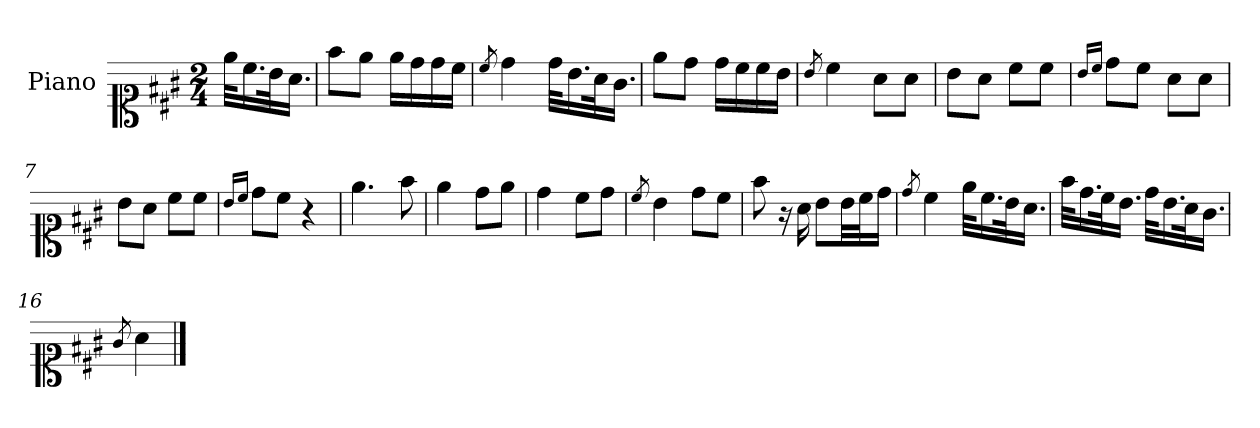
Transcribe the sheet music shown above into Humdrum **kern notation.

**kern
*part1
*staff1
*I"Piano
*I'Pno.
*clefC1
*k[f#c#g#]
*M2/4
=
32ee\KLL
16.cc#\
32b\K
16.a\JJ
=1
8ff#\L
8ee\J
16ee\LL
16dd\
16dd\
16cc#\JJ
=2
8qcc#/
4dd\
32dd\KLL
16.b\
32a\K
16.g#\JJ
=3
8ee\L
8dd\J
16dd\LL
16cc#\
16cc#\
16b\JJ
=4
8qb/
4cc#\
8a\L
8a\J
=5
8b\L
8a\J
8cc#\L
8cc#\J
=6
16qb/LL
16qcc#/JJ
8dd\L
8cc#\J
8a\L
8a\J
=7
8b\L
8a\J
8cc#\L
8cc#\J
=8
16qb/LL
16qcc#/JJ
8dd\L
8cc#\J
4r
=9
4.ee\
8ff#\
=10
4ee\
8dd\L
8ee\J
=11
4dd\
8cc#\L
8dd\J
=12
8qcc#/
4b\
8dd\L
8cc#\J
=13
8ff#\
16r
16a\
8b\L
32b\LL
32cc#\J
16dd\JJ
=14
8qdd/
4cc#\
32ee\KLL
16.cc#\
32b\K
16.a\JJ
=15
32ff#\KLL
16.dd\
32cc#\K
16.b\JJ
32dd\KLL
16.b\
32a\K
16.g#\JJ
=16
8qg#/
4a\
==
*-
